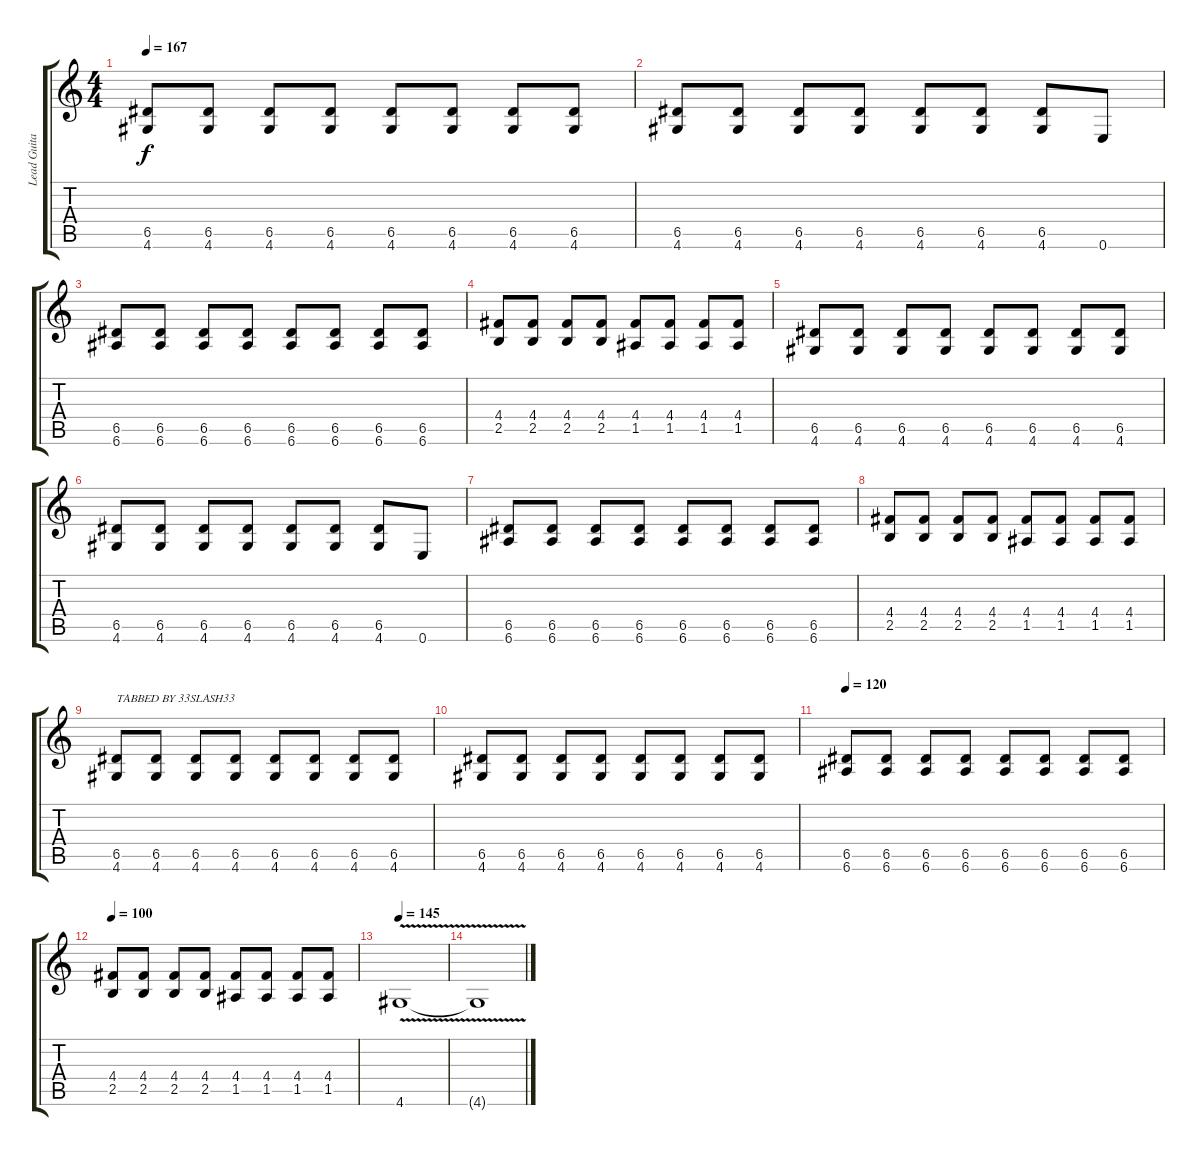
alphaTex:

\track ("Lead Guitar" "Lead Guita") {instrument distortionguitar}
\staff {score tabs}
\tuning (E4 B3 G3 D3 A2 E2) {hide}
\ts (4 4)
\tempo 167
\clef g2
\ks c
(6.5 4.6).8{dy f} (6.5 4.6).8 (6.5 4.6).8 (6.5 4.6).8 (6.5 4.6).8 (6.5 4.6).8 (6.5 4.6).8 (6.5 4.6).8 |
(6.5 4.6).8 (6.5 4.6).8 (6.5 4.6).8 (6.5 4.6).8 (6.5 4.6).8 (6.5 4.6).8 (6.5 4.6).8 0.6.8 |
(6.5 6.6).8 (6.5 6.6).8 (6.5 6.6).8 (6.5 6.6).8 (6.5 6.6).8 (6.5 6.6).8 (6.5 6.6).8 (6.5 6.6).8 |
(4.4 2.5).8 (4.4 2.5).8 (4.4 2.5).8 (4.4 2.5).8 (4.4 1.5).8 (4.4 1.5).8 (4.4 1.5).8 (4.4 1.5).8 |
(6.5 4.6).8 (6.5 4.6).8 (6.5 4.6).8 (6.5 4.6).8 (6.5 4.6).8 (6.5 4.6).8 (6.5 4.6).8 (6.5 4.6).8 |
(6.5 4.6).8 (6.5 4.6).8 (6.5 4.6).8 (6.5 4.6).8 (6.5 4.6).8 (6.5 4.6).8 (6.5 4.6).8 0.6.8 |
(6.5 6.6).8 (6.5 6.6).8 (6.5 6.6).8 (6.5 6.6).8 (6.5 6.6).8 (6.5 6.6).8 (6.5 6.6).8 (6.5 6.6).8 |
(4.4 2.5).8 (4.4 2.5).8 (4.4 2.5).8 (4.4 2.5).8 (4.4 1.5).8 (4.4 1.5).8 (4.4 1.5).8 (4.4 1.5).8 |
(6.5 4.6).8{txt "TABBED BY 33SLASH33"} (6.5 4.6).8 (6.5 4.6).8 (6.5 4.6).8 (6.5 4.6).8 (6.5 4.6).8 (6.5 4.6).8 (6.5 4.6).8 |
(6.5 4.6).8 (6.5 4.6).8 (6.5 4.6).8 (6.5 4.6).8 (6.5 4.6).8 (6.5 4.6).8 (6.5 4.6).8 (6.5 4.6).8 |
\tempo 120
(6.5 6.6).8 (6.5 6.6).8 (6.5 6.6).8 (6.5 6.6).8 (6.5 6.6).8 (6.5 6.6).8 (6.5 6.6).8 (6.5 6.6).8 |
\tempo 100
(4.4 2.5).8 (4.4 2.5).8 (4.4 2.5).8 (4.4 2.5).8 (4.4 1.5).8 (4.4 1.5).8 (4.4 1.5).8 (4.4 1.5).8 |
\tempo 145
4.6{v}.1 |
4.6{v t}.1
